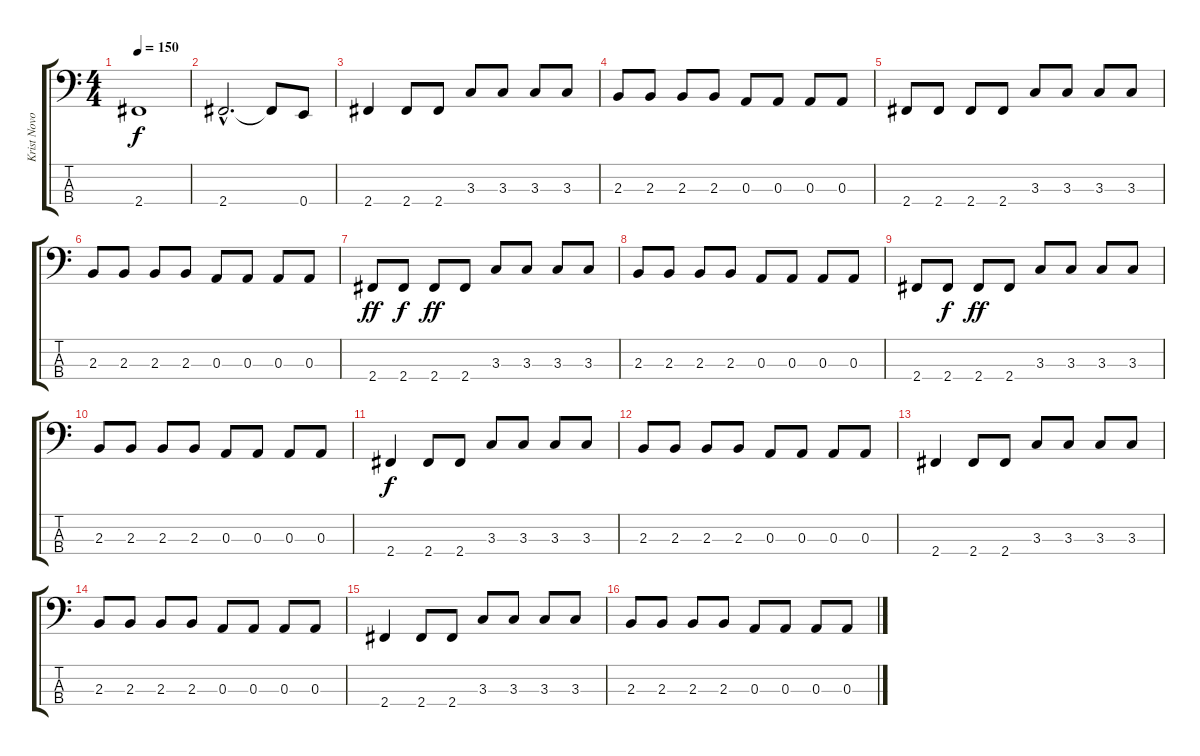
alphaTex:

\track ("Krist Novoselic" "Krist Novo") {instrument electricbasspick}
\staff {score tabs}
\tuning (G2 D2 A1 E1) {hide}
\ts (4 4)
\tempo 150
\clef f4
\ks c
2.4.1{dy f} |
2.4{hac}.2{d} 2.4{t}.8 0.4.8 |
2.4.4 2.4.8 2.4.8 3.3.8 3.3.8 3.3.8 3.3.8 |
2.3.8 2.3.8 2.3.8 2.3.8 0.3.8 0.3.8 0.3.8 0.3.8 |
2.4.8 2.4.8 2.4.8 2.4.8 3.3.8 3.3.8 3.3.8 3.3.8 |
2.3.8 2.3.8 2.3.8 2.3.8 0.3.8 0.3.8 0.3.8 0.3.8 |
2.4.8{dy ff} 2.4.8{dy f} 2.4.8{dy ff} 2.4.8 3.3.8 3.3.8 3.3.8 3.3.8 |
2.3.8 2.3.8 2.3.8 2.3.8 0.3.8 0.3.8 0.3.8 0.3.8 |
2.4.8 2.4.8{dy f} 2.4.8{dy ff} 2.4.8 3.3.8 3.3.8 3.3.8 3.3.8 |
2.3.8 2.3.8 2.3.8 2.3.8 0.3.8 0.3.8 0.3.8 0.3.8 |
2.4.4{dy f} 2.4.8 2.4.8 3.3.8 3.3.8 3.3.8 3.3.8 |
2.3.8 2.3.8 2.3.8 2.3.8 0.3.8 0.3.8 0.3.8 0.3.8 |
2.4.4 2.4.8 2.4.8 3.3.8 3.3.8 3.3.8 3.3.8 |
2.3.8 2.3.8 2.3.8 2.3.8 0.3.8 0.3.8 0.3.8 0.3.8 |
2.4.4 2.4.8 2.4.8 3.3.8 3.3.8 3.3.8 3.3.8 |
2.3.8 2.3.8 2.3.8 2.3.8 0.3.8 0.3.8 0.3.8 0.3.8
